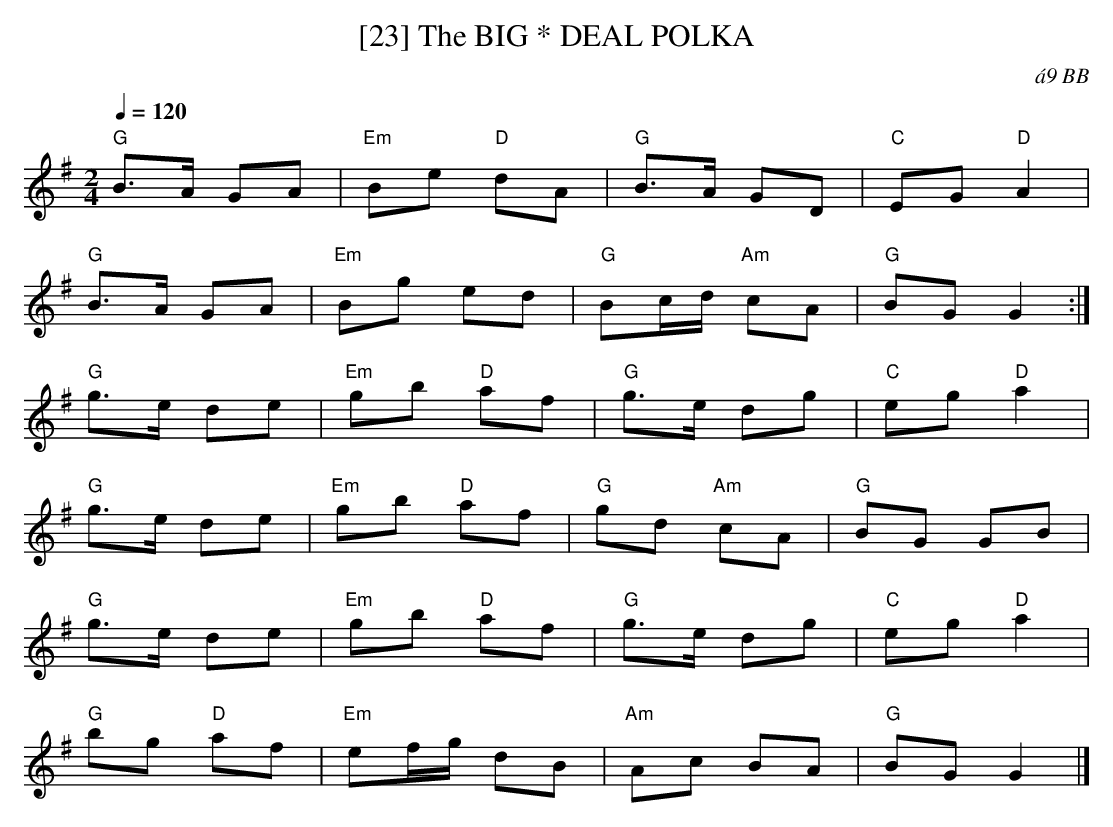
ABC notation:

X:1
T:[23] The BIG * DEAL POLKA
C:\'a9 BB
M:2/4
L:1/8
Q:1/4=120
K:G
"G"B>A GA|"Em"Be "D"dA|"G"B>A GD|"C"EG "D"A2|
"G"B>A GA|"Em"Bg ed|"G" Bc/d/ "Am"cA|"G"BG G2 :|
"G"g>e de|"Em"gb "D"af|"G"g>e dg|"C"eg "D"a2|
"G"g>e de|"Em"gb "D"af|"G"gd "Am"cA|"G"BG GB|
"G"g>e de|"Em"gb "D"af|"G"g>e dg|"C"eg "D"a2|
"G"bg "D"af|"Em"ef/g/ dB|"Am"Ac BA|"G"BG G2|]
